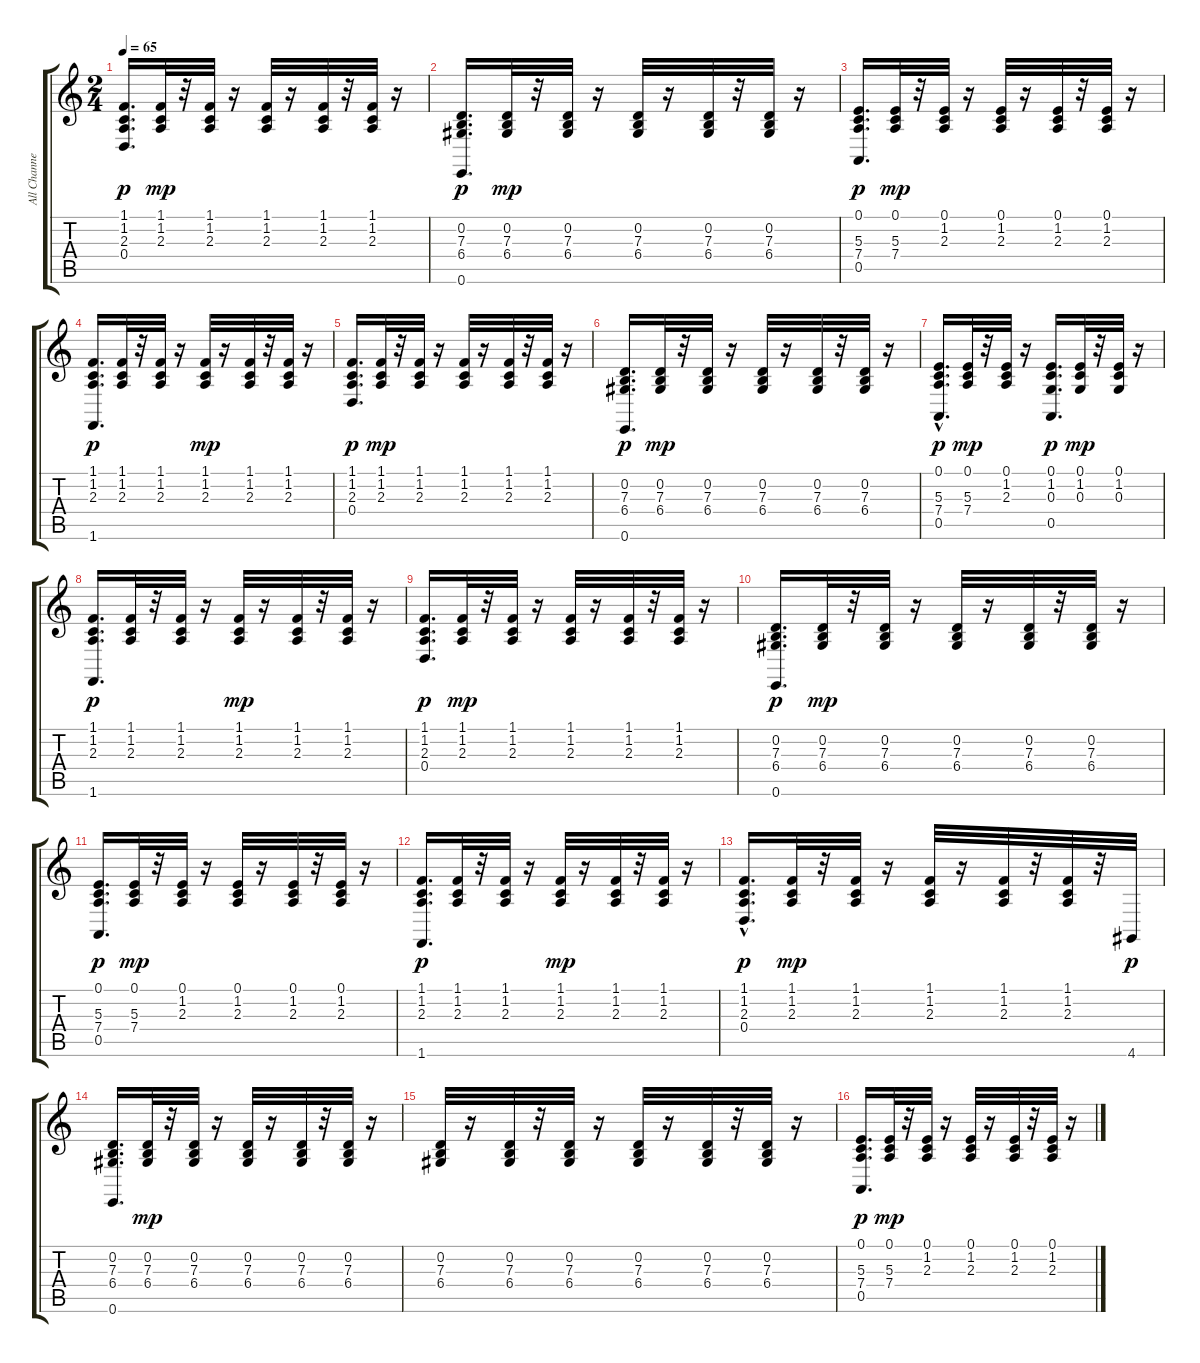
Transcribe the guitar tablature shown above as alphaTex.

\track ("All Channels*merged" "All Channe") {instrument electricpiano2}
\staff {score tabs}
\tuning (E4 B3 G3 D3 A2 E2) {hide}
\ts (2 4)
\tempo 65
\clef g2
\ks c
(1.1 1.2 2.3 0.4).16{d dy p} (1.1 1.2 2.3).32{dy mp} r.32 (1.1 1.2 2.3).32 r.16 (1.1 1.2 2.3).32 r.16 (1.1 1.2 2.3).32 r.32 (1.1 1.2 2.3).32 r.16 |
(0.2 7.3 6.4 0.6).16{d dy p} (0.2 7.3 6.4).32{dy mp} r.32 (0.2 7.3 6.4).32 r.16 (0.2 7.3 6.4).32 r.16 (0.2 7.3 6.4).32 r.32 (0.2 7.3 6.4).32 r.16 |
(0.1 5.3 7.4 0.5).16{d dy p} (0.1 5.3 7.4).32{dy mp} r.32 (0.1 1.2 2.3).32 r.16 (0.1 1.2 2.3).32 r.16 (0.1 1.2 2.3).32 r.32 (0.1 1.2 2.3).32 r.16 |
(1.1 1.2 2.3 1.6).16{d dy p} (1.1 1.2 2.3).32 r.32 (1.1 1.2 2.3).32 r.16 (1.1 1.2 2.3).32{dy mp} r.16 (1.1 1.2 2.3).32 r.32 (1.1 1.2 2.3).32 r.16 |
(1.1 1.2 2.3 0.4).16{d dy p} (1.1 1.2 2.3).32{dy mp} r.32 (1.1 1.2 2.3).32 r.16 (1.1 1.2 2.3).32 r.16 (1.1 1.2 2.3).32 r.32 (1.1 1.2 2.3).32 r.16 |
(0.2 7.3 6.4 0.6).16{d dy p} (0.2 7.3 6.4).32{dy mp} r.32 (0.2 7.3 6.4).32 r.16 (0.2 7.3 6.4).32 r.16 (0.2 7.3 6.4).32 r.32 (0.2 7.3 6.4).32 r.16 |
(0.1 5.3 7.4 0.5{hac}).16{d dy p} (0.1 5.3 7.4).32{dy mp} r.32 (0.1 1.2 2.3).32 r.16 (0.1 1.2 0.3 0.5).16{d dy p} (0.1 1.2 0.3).32{dy mp} r.32 (0.1 1.2 0.3).32 r.16 |
(1.1 1.2 2.3 1.6).16{d dy p} (1.1 1.2 2.3).32 r.32 (1.1 1.2 2.3).32 r.16 (1.1 1.2 2.3).32{dy mp} r.16 (1.1 1.2 2.3).32 r.32 (1.1 1.2 2.3).32 r.16 |
(1.1 1.2 2.3 0.4).16{d dy p} (1.1 1.2 2.3).32{dy mp} r.32 (1.1 1.2 2.3).32 r.16 (1.1 1.2 2.3).32 r.16 (1.1 1.2 2.3).32 r.32 (1.1 1.2 2.3).32 r.16 |
(0.2 7.3 6.4 0.6).16{d dy p} (0.2 7.3 6.4).32{dy mp} r.32 (0.2 7.3 6.4).32 r.16 (0.2 7.3 6.4).32 r.16 (0.2 7.3 6.4).32 r.32 (0.2 7.3 6.4).32 r.16 |
(0.1 5.3 7.4 0.5).16{d dy p} (0.1 5.3 7.4).32{dy mp} r.32 (0.1 1.2 2.3).32 r.16 (0.1 1.2 2.3).32 r.16 (0.1 1.2 2.3).32 r.32 (0.1 1.2 2.3).32 r.16 |
(1.1 1.2 2.3 1.6).16{d dy p} (1.1 1.2 2.3).32 r.32 (1.1 1.2 2.3).32 r.16 (1.1 1.2 2.3).32{dy mp} r.16 (1.1 1.2 2.3).32 r.32 (1.1 1.2 2.3).32 r.16 |
(1.1 1.2 2.3 0.4{hac}).16{d dy p} (1.1 1.2 2.3).32{dy mp} r.32 (1.1 1.2 2.3).32 r.16 (1.1 1.2 2.3).32 r.16 (1.1 1.2 2.3).32 r.32 (1.1 1.2 2.3).32 r.32 4.6.32{dy p} |
(0.2 7.3 6.4 0.6).16{d} (0.2 7.3 6.4).32{dy mp} r.32 (0.2 7.3 6.4).32 r.16 (0.2 7.3 6.4).32 r.16 (0.2 7.3 6.4).32 r.32 (0.2 7.3 6.4).32 r.16 |
(0.2 7.3 6.4).32 r.16 (0.2 7.3 6.4).32 r.32 (0.2 7.3 6.4).32 r.16 (0.2 7.3 6.4).32 r.16 (0.2 7.3 6.4).32 r.32 (0.2 7.3 6.4).32 r.16 |
(0.1 5.3 7.4 0.5).16{d dy p} (0.1 5.3 7.4).32{dy mp} r.32 (0.1 1.2 2.3).32 r.16 (0.1 1.2 2.3).32 r.16 (0.1 1.2 2.3).32 r.32 (0.1 1.2 2.3).32 r.16
